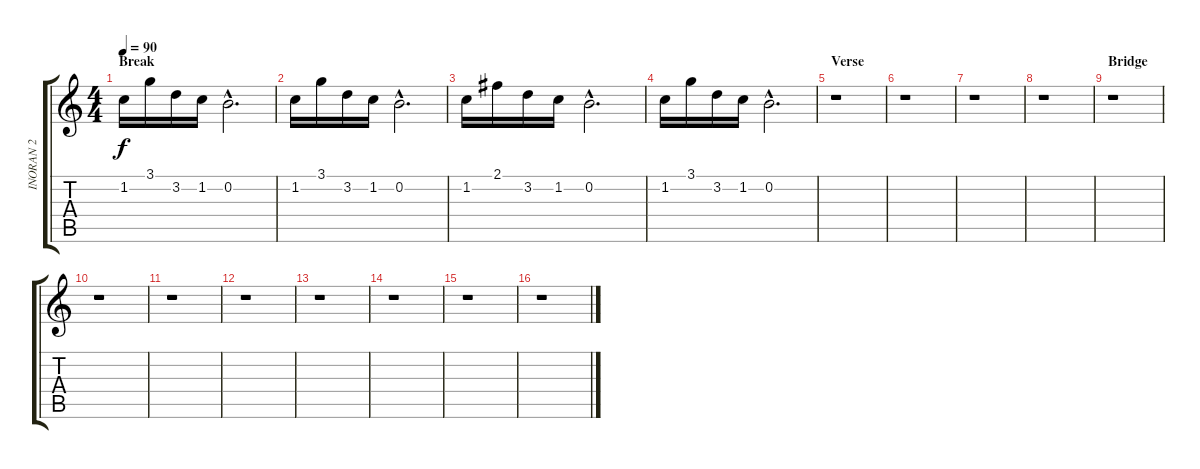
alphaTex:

\track ("INORAN 2" "INORAN 2") {instrument acousticguitarnylon}
\staff {score tabs}
\tuning (E4 B3 G3 D3 A2 E2) {hide}
\ts (4 4)
\section ("" "Break")
\tempo 90
\clef g2
\ks c
1.2.16{dy f} 3.1.16 3.2.16 1.2.16 0.2{hac}.2{d} |
1.2.16 3.1.16 3.2.16 1.2.16 0.2{hac}.2{d} |
1.2.16 2.1.16 3.2.16 1.2.16 0.2{hac}.2{d} |
1.2.16 3.1.16 3.2.16 1.2.16 0.2{hac}.2{d} |
\section ("" "Verse")
r.1 |
r.1 |
r.1 |
r.1 |
\section ("" "Bridge")
r.1 |
r.1 |
r.1 |
r.1 |
r.1 |
r.1 |
r.1 |
r.1
